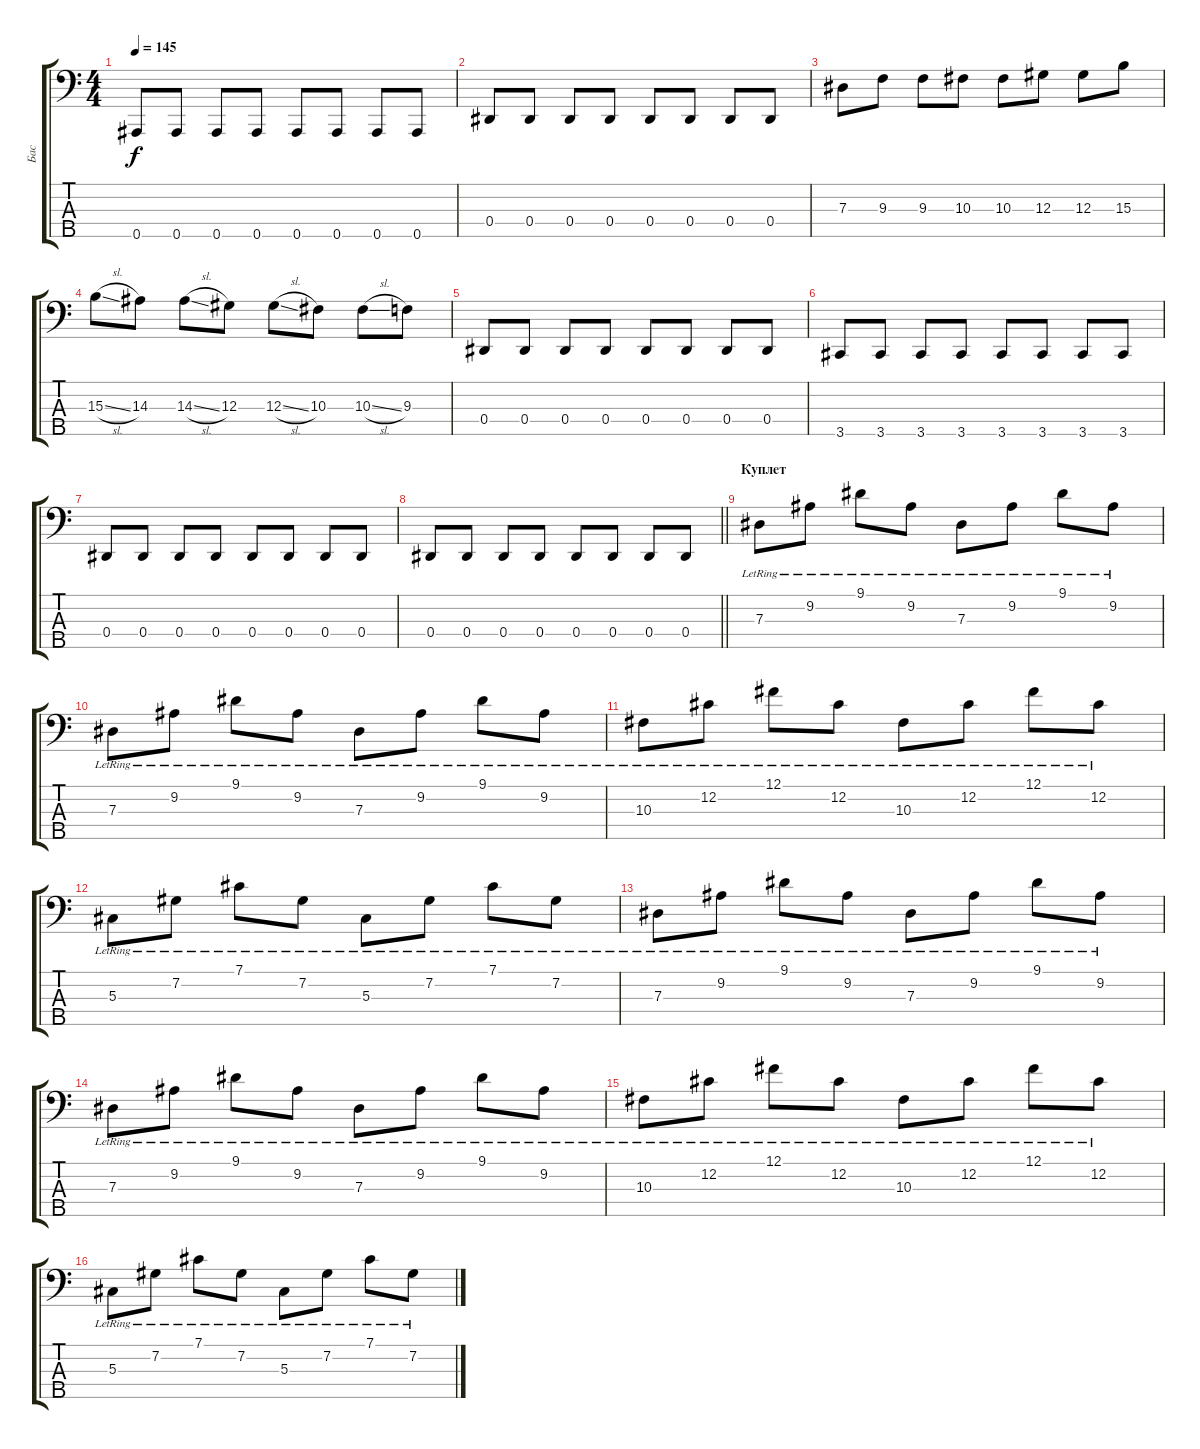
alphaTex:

\track ("Бас" "Бас") {instrument electricbasspick}
\staff {score tabs}
\tuning (Gb2 Db2 Ab1 Eb1 Bb0) {hide}
\ts (4 4)
\tempo 145
\clef f4
\ks c
0.5.8{dy f} 0.5.8 0.5.8 0.5.8 0.5.8 0.5.8 0.5.8 0.5.8 |
0.4.8 0.4.8 0.4.8 0.4.8 0.4.8 0.4.8 0.4.8 0.4.8 |
7.3.8 9.3.8 9.3.8 10.3.8 10.3.8 12.3.8 12.3.8 15.3.8 |
15.3{sl}.8 14.3.8 14.3{sl}.8 12.3.8 12.3{sl}.8 10.3.8 10.3{sl}.8 9.3.8 |
0.4.8 0.4.8 0.4.8 0.4.8 0.4.8 0.4.8 0.4.8 0.4.8 |
3.5.8 3.5.8 3.5.8 3.5.8 3.5.8 3.5.8 3.5.8 3.5.8 |
0.4.8 0.4.8 0.4.8 0.4.8 0.4.8 0.4.8 0.4.8 0.4.8 |
\barLineRight lightlight
0.4.8 0.4.8 0.4.8 0.4.8 0.4.8 0.4.8 0.4.8 0.4.8 |
\section ("" "Куплет")
7.3{lr}.8 9.2{lr}.8 9.1{lr}.8 9.2{lr}.8 7.3{lr}.8 9.2{lr}.8 9.1{lr}.8 9.2{lr}.8 |
7.3{lr}.8 9.2{lr}.8 9.1{lr}.8 9.2{lr}.8 7.3{lr}.8 9.2{lr}.8 9.1{lr}.8 9.2{lr}.8 |
10.3{lr}.8 12.2{lr}.8 12.1{lr}.8 12.2{lr}.8 10.3{lr}.8 12.2{lr}.8 12.1{lr}.8 12.2{lr}.8 |
5.3{lr}.8 7.2{lr}.8 7.1{lr}.8 7.2{lr}.8 5.3{lr}.8 7.2{lr}.8 7.1{lr}.8 7.2{lr}.8 |
7.3{lr}.8 9.2{lr}.8 9.1{lr}.8 9.2{lr}.8 7.3{lr}.8 9.2{lr}.8 9.1{lr}.8 9.2{lr}.8 |
7.3{lr}.8 9.2{lr}.8 9.1{lr}.8 9.2{lr}.8 7.3{lr}.8 9.2{lr}.8 9.1{lr}.8 9.2{lr}.8 |
10.3{lr}.8 12.2{lr}.8 12.1{lr}.8 12.2{lr}.8 10.3{lr}.8 12.2{lr}.8 12.1{lr}.8 12.2{lr}.8 |
5.3{lr}.8 7.2{lr}.8 7.1{lr}.8 7.2{lr}.8 5.3{lr}.8 7.2{lr}.8 7.1{lr}.8 7.2{lr}.8
